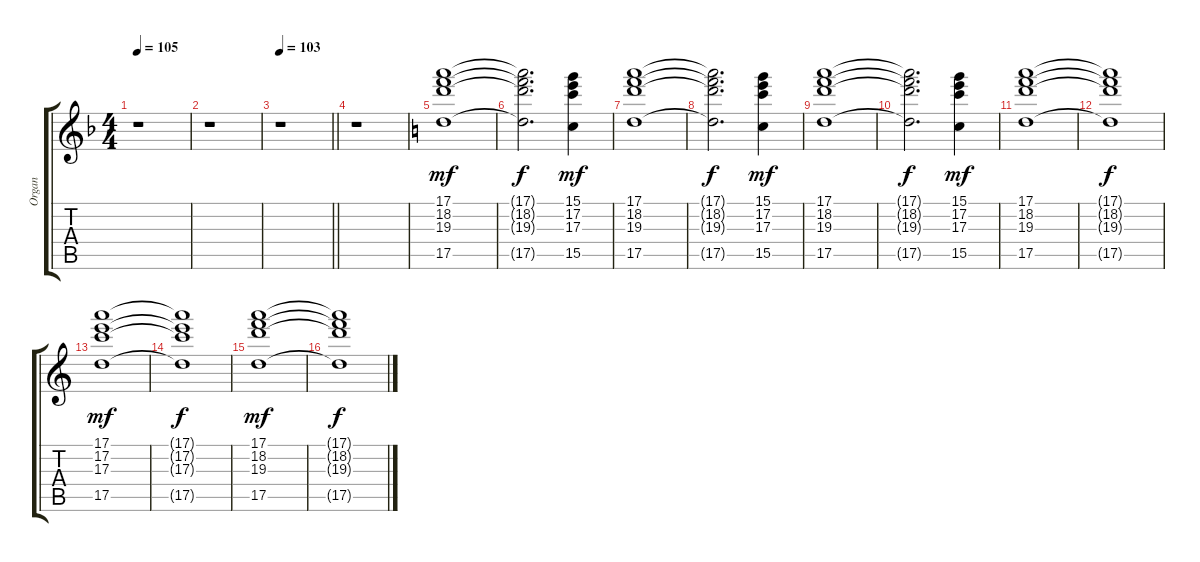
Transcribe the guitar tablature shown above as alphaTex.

\track ("Organ" "Organ") {instrument acousticguitarsteel}
\staff {score tabs}
\tuning (E4 B3 G3 D3 A2 E2) {hide}
\ts (4 4)
\tempo 105
\clef g2
\ks dminor
r.1{dy mf} |
r.1 |
\tempo 103
\barLineRight lightlight
r.1 |
r.1 |
\ks c
(17.1 18.2 19.3 17.5).1 |
(17.1{t} 18.2{t} 19.3{t} 17.5{t}).2{d dy f} (15.1 17.2 17.3 15.5).4{dy mf} |
(17.1 18.2 19.3 17.5).1 |
(17.1{t} 18.2{t} 19.3{t} 17.5{t}).2{d dy f} (15.1 17.2 17.3 15.5).4{dy mf} |
(17.1 18.2 19.3 17.5).1 |
(17.1{t} 18.2{t} 19.3{t} 17.5{t}).2{d dy f} (15.1 17.2 17.3 15.5).4{dy mf} |
(17.1 18.2 19.3 17.5).1 |
(17.1{t} 18.2{t} 19.3{t} 17.5{t}).1{dy f} |
(17.1 17.2 17.3 17.5).1{dy mf} |
(17.1{t} 17.2{t} 17.3{t} 17.5{t}).1{dy f} |
(17.1 18.2 19.3 17.5).1{dy mf} |
(17.1{t} 18.2{t} 19.3{t} 17.5{t}).1{dy f}
